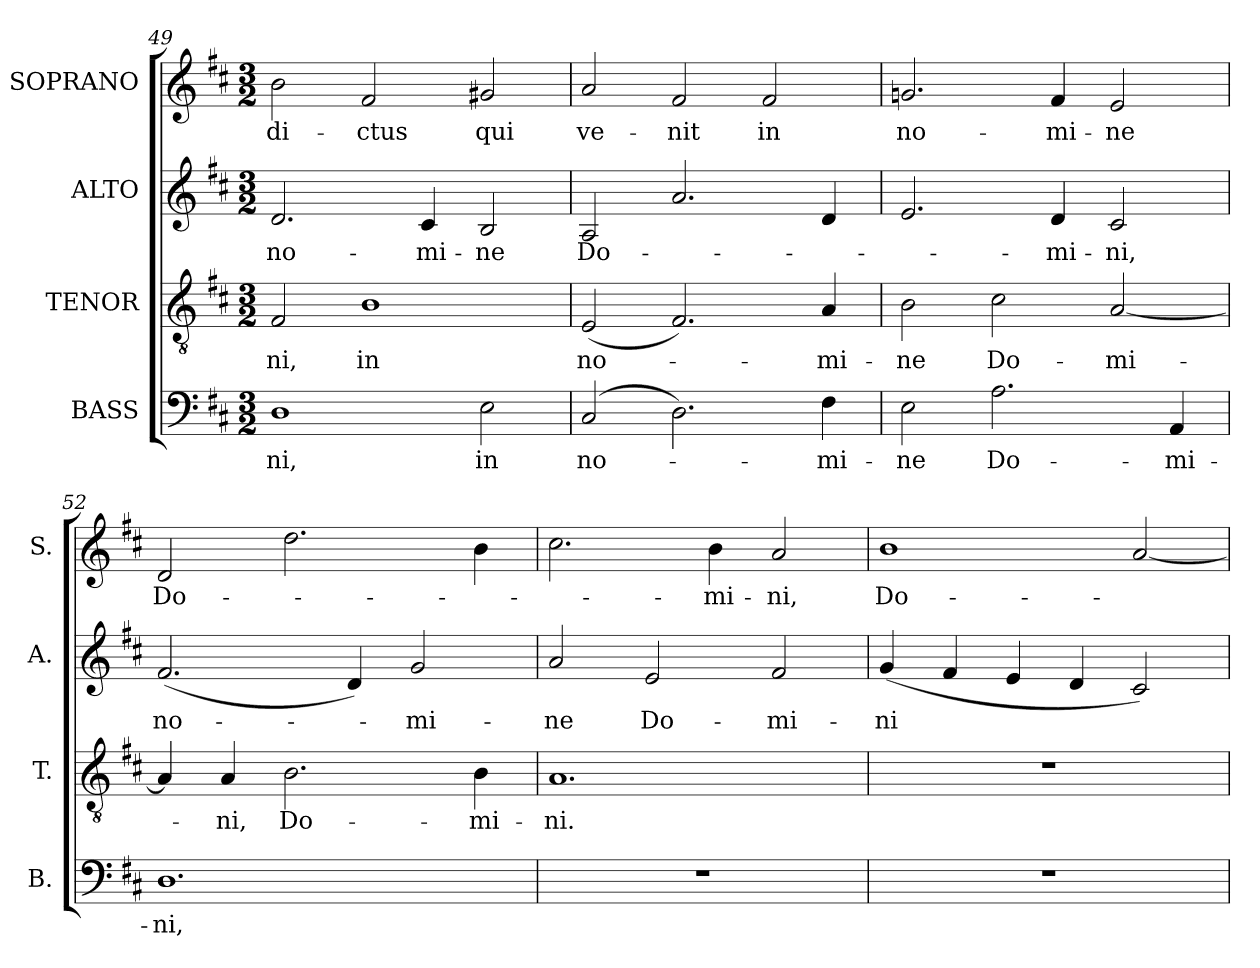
**kern	**text	**kern	**text	**kern	**text	**kern	**text
*part4	*part4	*part3	*part3	*part2	*part2	*part1	*part1
*staff4	*staff4	*staff3	*staff3	*staff2	*staff2	*staff1	*staff1
*I"BASS	*	*I"TENOR	*	*I"ALTO	*	*I"SOPRANO	*
*I'B.	*	*I'T.	*	*I'A.	*	*I'S.	*
*clefF4	*	*clefGv2	*	*clefG2	*	*clefG2	*
*	*	*ITrd7c12	*	*	*	*	*
*k[f#c#]	*	*k[f#c#]	*	*k[f#c#]	*	*k[f#c#]	*
*D:	*	*D:	*	*D:	*	*D:	*
*M3/2	*	*M3/2	*	*M3/2	*	*M3/2	*
=49	=49	=49	=49	=49	=49	=49	=49
!	!LO:LY:b:color=#000000	!	!	!	!	!	!
!	!	!	!LO:LY:b:color=#000000	!	!	!	!
!	!	!	!	!	!LO:LY:b:color=#000000	!	!
!	!	!	!	!	!	!	!LO:LY:b:color=#000000
1Di	-ni,	2FF#i/	-ni,	2.di/	no-	2bi\	-di-
!	!	!	!LO:LY:b:color=#000000	!	!	!	!
!	!	!	!	!	!	!	!LO:LY:b:color=#000000
.	.	1BBi	in	.	.	2f#i/	-ctus
!	!	!	!	!	!LO:LY:b:color=#000000	!	!
.	.	.	.	4c#i/	-mi-	.	.
!	!LO:LY:b:color=#000000	!	!	!	!	!	!
!	!	!	!	!	!LO:LY:b:color=#000000	!	!
!	!	!	!	!	!	!	!LO:LY:b:color=#000000
2Ei\	in	.	.	2Bi/	-ne	2g#Xi/	qui
=50	=50	=50	=50	=50	=50	=50	=50
!	!LO:LY:b:color=#000000	!	!	!	!	!	!
!	!	!	!LO:LY:b:color=#000000	!	!	!	!
!	!	!	!	!	!LO:LY:b:color=#000000	!	!
!	!	!	!	!	!	!	!LO:LY:b:color=#000000
(2C#i/	no-	(2EEi/	no-	2Ai/	Do-	2ai/	ve-
!	!	!	!	!	!	!	!LO:LY:b:color=#000000
2.Di\)	.	2.FF#i/)	.	2.ai/	.	2f#i/	-nit
!	!	!	!	!	!	!	!LO:LY:b:color=#000000
.	.	.	.	.	.	2f#i/	in
!	!LO:LY:b:color=#000000	!	!	!	!	!	!
!	!	!	!LO:LY:b:color=#000000	!	!	!	!
4F#i\	-mi-	4AAi/	-mi-	4di/	.	.	.
=51	=51	=51	=51	=51	=51	=51	=51
!	!LO:LY:b:color=#000000	!	!	!	!	!	!
!	!	!	!LO:LY:b:color=#000000	!	!	!	!
!	!	!	!	!	!	!	!LO:LY:b:color=#000000
2Ei\	-ne	2BBi\	-ne	2.ei/	.	2.gni/	no-
!	!LO:LY:b:color=#000000	!	!	!	!	!	!
!	!	!	!LO:LY:b:color=#000000	!	!	!	!
2.Ai\	Do-	2C#i\	Do-	.	.	.	.
!	!	!	!	!	!LO:LY:b:color=#000000	!	!
!	!	!	!	!	!	!	!LO:LY:b:color=#000000
.	.	.	.	4di/	-mi-	4f#i/	-mi-
!	!	!	!LO:LY:b:color=#000000	!	!	!	!
!	!	!	!	!	!LO:LY:b:color=#000000	!	!
!	!	!	!	!	!	!	!LO:LY:b:color=#000000
.	.	[2AAi/	-mi-	2c#i/	-ni,	2ei/	-ne
!	!LO:LY:b:color=#000000	!	!	!	!	!	!
4AAi/	-mi-	.	.	.	.	.	.
=52	=52	=52	=52	=52	=52	=52	=52
!	!LO:LY:b:color=#000000	!	!	!	!	!	!
!	!	!	!	!	!LO:LY:b:color=#000000	!	!
!	!	!	!	!	!	!	!LO:LY:b:color=#000000
1.Di	-ni,	4AAi/]	.	(2.f#i/	no-	2di/	Do-
!	!	!	!LO:LY:b:color=#000000	!	!	!	!
.	.	4AAi/	-ni,	.	.	.	.
!	!	!	!LO:LY:b:color=#000000	!	!	!	!
.	.	2.BBi\	Do-	.	.	2.ddi\	.
.	.	.	.	4di/)	.	.	.
!	!	!	!	!	!LO:LY:b:color=#000000	!	!
.	.	.	.	2gi/	-mi-	.	.
!	!	!	!LO:LY:b:color=#000000	!	!	!	!
.	.	4BBi\	-mi-	.	.	4bi\	.
!!LO:LB:g=z
=53	=53	=53	=53	=53	=53	=53	=53
!LO:N:vis=1	!	!	!	!	!	!	!
!	!	!	!LO:LY:b:color=#000000	!	!	!	!
!	!	!	!	!	!LO:LY:b:color=#000000	!	!
1.r	.	1.AAi	-ni.	2ai/	-ne	2.cc#i\	.
!	!	!	!	!	!LO:LY:b:color=#000000	!	!
.	.	.	.	2ei/	Do-	.	.
!	!	!	!	!	!	!	!LO:LY:b:color=#000000
.	.	.	.	.	.	4bi\	-mi-
!	!	!	!	!	!LO:LY:b:color=#000000	!	!
!	!	!	!	!	!	!	!LO:LY:b:color=#000000
.	.	.	.	2f#i/	-mi-	2ai/	-ni,
=54	=54	=54	=54	=54	=54	=54	=54
!LO:N:vis=1	!	!LO:N:vis=1	!	!	!	!	!
!	!	!	!	!	!LO:LY:b:color=#000000	!	!
!	!	!	!	!	!	!	!LO:LY:b:color=#000000
1.r	.	1.r	.	(4gi/	-ni	1bi	Do-
.	.	.	.	4f#i/	.	.	.
.	.	.	.	4ei/	.	.	.
.	.	.	.	4di/	.	.	.
.	.	.	.	2c#i/)	.	[2ai/	.
=	=	=	=	=	=	=	=
*-	*-	*-	*-	*-	*-	*-	*-
